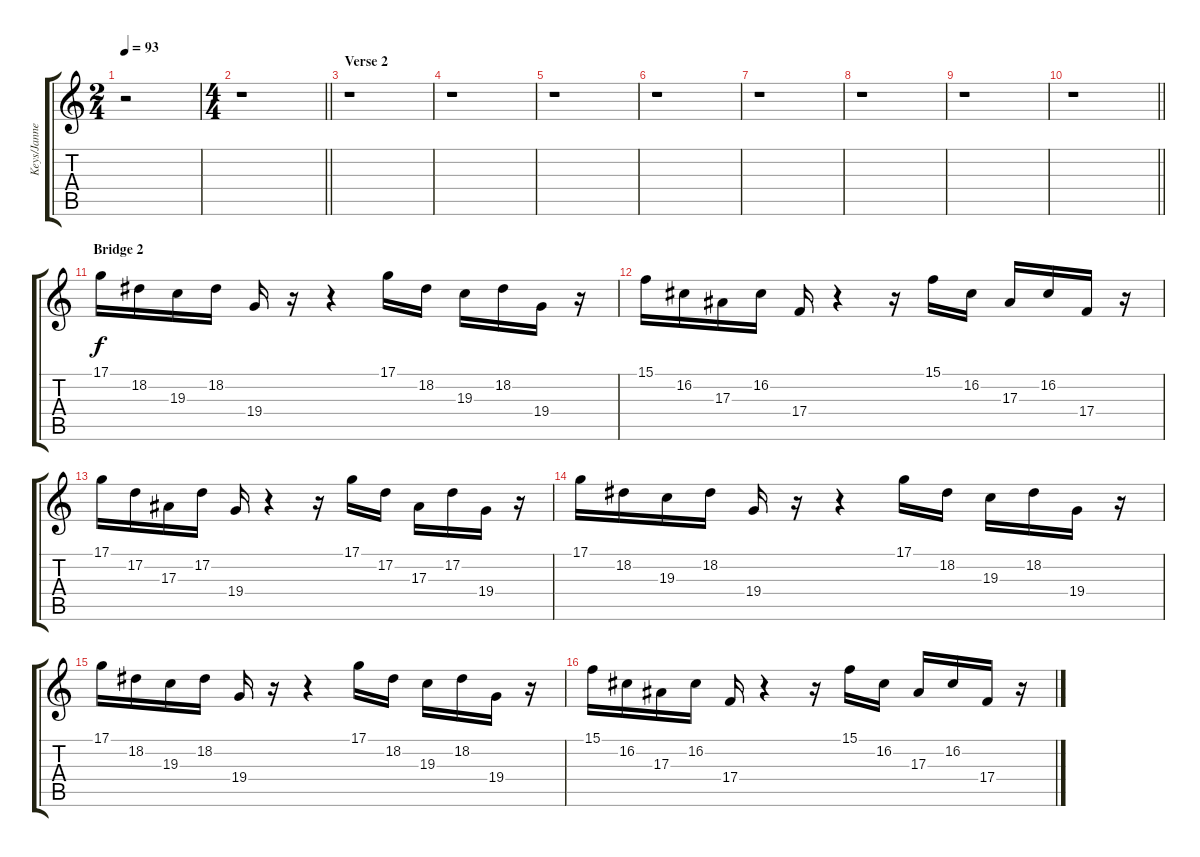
\track ("Keys/Janne" "Keys/Janne") {instrument stringensemble1}
\staff {score tabs}
\tuning (D4 A3 F3 C3 G2 C2) {hide}
\ts (2 4)
\tempo 93
\clef g2
\ks c
r.2{dy f} |
\ts (4 4)
\barLineRight lightlight
r.1 |
\section ("" "Verse 2")
r.1 |
r.1 |
r.1 |
r.1 |
r.1 |
r.1 |
r.1 |
\barLineRight lightlight
r.1 |
\section ("" "Bridge 2")
17.1.16 18.2.16 19.3.16 18.2.16 19.4.16 r.16 r.4 17.1.16 18.2.16 19.3.16 18.2.16 19.4.16 r.16 |
15.1.16 16.2.16 17.3.16 16.2.16 17.4.16 r.4 r.16 15.1.16 16.2.16 17.3.16 16.2.16 17.4.16 r.16 |
17.1.16 17.2.16 17.3.16 17.2.16 19.4.16 r.4 r.16 17.1.16 17.2.16 17.3.16 17.2.16 19.4.16 r.16 |
17.1.16 18.2.16 19.3.16 18.2.16 19.4.16 r.16 r.4 17.1.16 18.2.16 19.3.16 18.2.16 19.4.16 r.16 |
17.1.16 18.2.16 19.3.16 18.2.16 19.4.16 r.16 r.4 17.1.16 18.2.16 19.3.16 18.2.16 19.4.16 r.16 |
15.1.16 16.2.16 17.3.16 16.2.16 17.4.16 r.4 r.16 15.1.16 16.2.16 17.3.16 16.2.16 17.4.16 r.16
